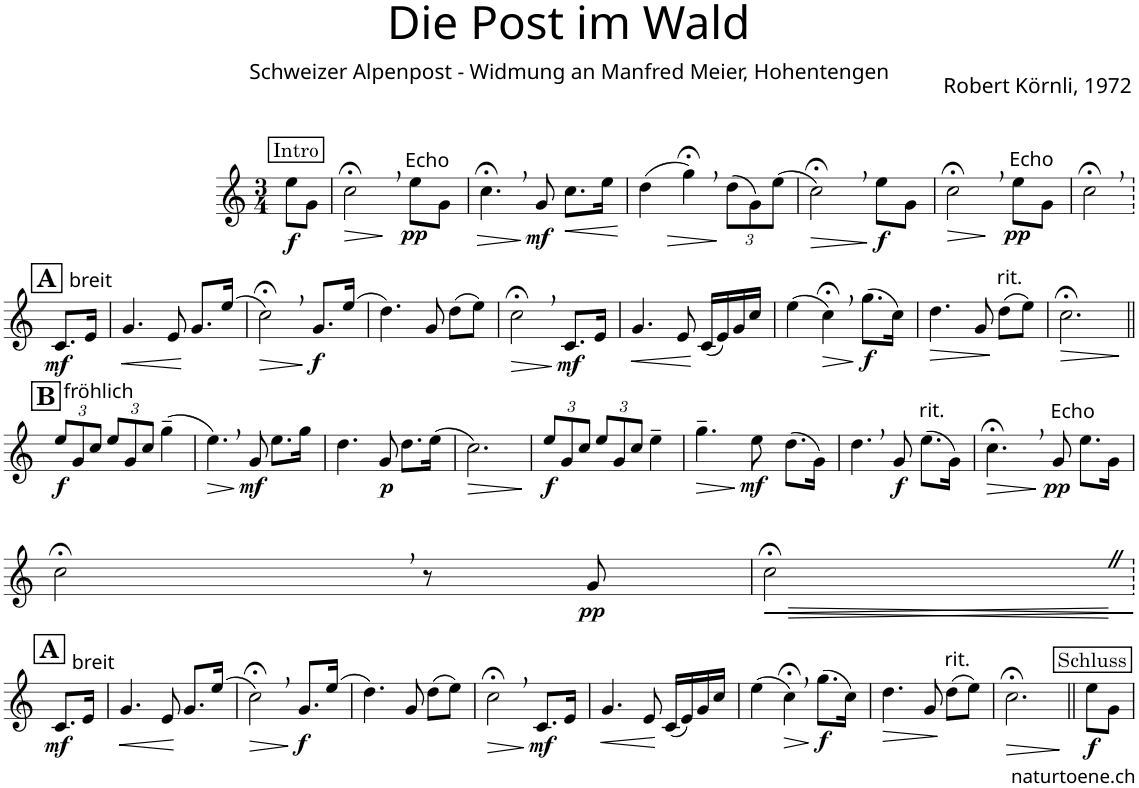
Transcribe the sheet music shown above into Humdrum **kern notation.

**kern	**dynam
*part1	*part1
*staff1	*staff1
*I"Alphorn	*
*I'Alphn.	*
*clefG2	*
*Trd4c6	*
*k[]	*
*M3/4	*
!!LO:REH:place=s1:a:cj:fs=11:t=Intro
=	=
!	!LO:DY:b
8ee\L	f
8g\J	.
=1	=1
!	!LO:HP:b
2cc;<,\	>
!LO:TX:a:t=Echo	!
!	!LO:DY:n=1:b
8ee\L	] pp
8g\J	.
=2	=2
!	!LO:HP:b
4.cc;<,\	>
!	!LO:DY:n=1:b
8g/	] mf
!	!LO:HP:b
8.cc\L	<
16ee\Jk	.
.	[
=3	=3
(4dd\	.
!	!LO:HP:b
4gg;<,\)	>
*Xbrackettup	*
(12dd\L	]
12g\)	.
(12ee\J	.
=4	=4
!	!LO:HP:b
2cc;<,\)	>
!	!LO:DY:n=1:b
8ee\L	] f
8g\J	.
=5	=5
!	!LO:HP:b
2cc;<,\	>
!LO:TX:a:t=Echo	!
!	!LO:DY:n=1:b
8ee\L	] pp
8g\J	.
=6	=6
2cc;<\	.
!!LO:LB:g=z
=6X1	=6X1
!!LO:REH:place=s1:a:B:cj:fs=14:t=A
!LO:TX:a:t=breit	!
!	!LO:DY:b
8.c/L	mf
16e/Jk	.
=7	=7
!	!LO:HP:b
4.g/	<
8e/	.
8.g/L	[
(16ee/Jk	.
=8	=8
!	!LO:HP:b
2cc;<,\)	>
!	!LO:DY:n=1:b
8.g/L	] f
(16ee/Jk	.
=9	=9
4.dd\)	.
8g/	.
(8dd\L	.
8ee\J)	.
=10	=10
!	!LO:HP:b
2cc;<,\	>
!	!LO:DY:n=1:b
8.c/L	] mf
16e/Jk	.
=11	=11
!	!LO:HP:b
4.g/	<
8e/	.
(16c/LL	[
16e/)	.
16g/	.
16cc/JJ	.
=12	=12
(4ee\	.
!	!LO:HP:b
4cc;<,\)	>
!	!LO:DY:n=1:b
(8.gg\L	] f
16cc\Jk)	.
=13	=13
!	!LO:HP:b
4.dd\	>
8g/	.
!LO:TX:a:t=rit.	!
(8dd\L	]
8ee\J)	.
=14	=14
!	!LO:HP:b
2.cc;<\	>
.	]
!!LO:LB:g=z
=15||	=15||
!!LO:REH:place=s1:a:B:cj:fs=14:t=B
!LO:TX:a:t=fröhlich	!
!	!LO:DY:b
12ee/L	f
12g/	.
12cc/J	.
12ee/L	.
12g/	.
12cc/J	.
(4gg~\	.
=16	=16
!	!LO:HP:b
4.ee,\)	>
!	!LO:DY:n=1:b
8g/	] mf
8.ee\L	.
16gg\Jk	.
=17	=17
4.dd\	.
!	!LO:DY:b
8g/	p
8.dd\L	.
(16ee\Jk	.
=18	=18
!	!LO:HP:b
2.cc\)	>
.	]
=19	=19
!	!LO:DY:b
12ee/L	f
12g/	.
12cc/J	.
12ee/L	.
12g/	.
12cc/J	.
4ee~\	.
=20	=20
!	!LO:HP:b
4.gg~\	>
!	!LO:DY:n=1:b
8ee\	] mf
(8.dd\L	.
16g\Jk)	.
=21	=21
4.dd,\	.
!	!LO:DY:b
8g/	f
!LO:TX:a:t=rit.	!
(8.ee\L	.
16g\Jk)	.
=22	=22
!	!LO:HP:b
4.cc;<,\	>
!LO:TX:a:t=Echo	!
!	!LO:DY:n=1:b
8g/	] pp
8.ee\L	.
16g\Jk	.
!!LO:LB:g=z
=23	=23
2cc;<,\	.
8r	.
!	!LO:DY:b
8g/	pp
=24	=24
!	!LO:HP:b
!	!LO:HP:n=1:b
2cc;<Z\	< >
.	[
!!LO:LB:g=z
=24X2	=24X2
!!LO:REH:place=s1:a:B:cj:fs=14:t=A
!LO:TX:a:t=breit	!
!	!LO:DY:b
8.c/L	mf
16e/Jk	]
=25	=25
!	!LO:HP:b
4.g/	<
8e/	.
8.g/L	[
(16ee/Jk	.
=26	=26
!	!LO:HP:b
2cc;<,\)	>
!	!LO:DY:n=1:b
8.g/L	] f
(16ee/Jk	.
=27	=27
4.dd\)	.
8g/	.
(8dd\L	.
8ee\J)	.
=28	=28
!	!LO:HP:b
2cc;<,\	>
!	!LO:DY:n=1:b
8.c/L	] mf
16e/Jk	.
=29	=29
!	!LO:HP:b
4.g/	<
8e/	.
(16c/LL	[
16e/)	.
16g/	.
16cc/JJ	.
=30	=30
(4ee\	.
!	!LO:HP:b
4cc;<,\)	>
!	!LO:DY:n=1:b
(8.gg\L	] f
16cc\Jk)	.
=31	=31
!	!LO:HP:b
4.dd\	>
8g/	.
!LO:TX:a:t=rit.	!
(8dd\L	]
8ee\J)	.
=32	=32
!	!LO:HP:b
2.cc;<\	>
.	]
=32X3||	=32X3||
!!LO:REH:place=s1:a:cj:fs=11:t=Schluss
!	!LO:DY:b
8ee\L	f
8g\J	.
=	=
*-	*-
